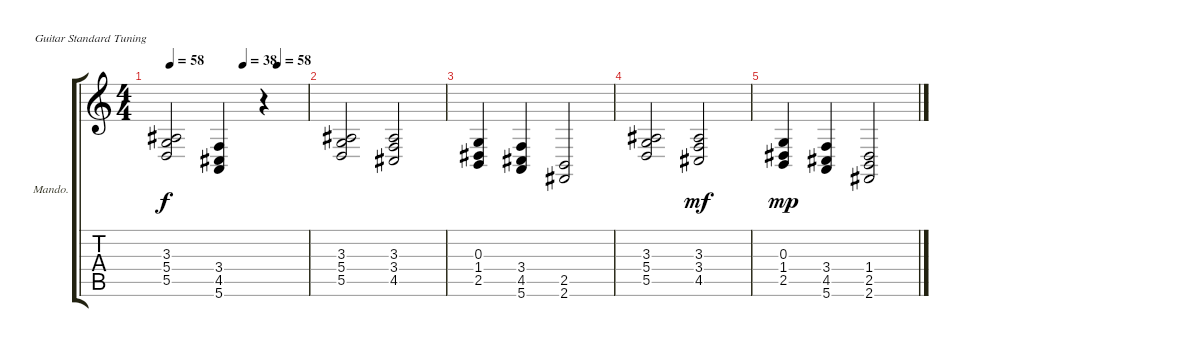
\bracketExtendMode groupsimilarinstruments
\firstSystemTrackNameOrientation horizontal
\otherSystemsTrackNameOrientation horizontal
\track ("strings" "Mando.") {instrument stringensemble1}
\staff {score tabs}
\tuning (E4 B3 G3 D3 A2 E2)
\ts (4 4)
\tempo 58
\tempo (38 0.53125)
\tempo (58 0.78125)
\clef g2
\ks c
(3.3 5.4 5.5).2{dy f} (3.4 4.5 5.6).4 r.4 |
(3.3 5.4 5.5).2 (3.3 3.4 4.5).2 |
(0.3 1.4 2.5).4 (3.4 4.5 5.6).4 (2.5 2.6).2 |
(3.3 5.4 5.5).2 (3.3 3.4 4.5).2{dy mf} |
(0.3 1.4 2.5).4{dy mp} (3.4 4.5 5.6).4 (1.4 2.5 2.6).2
